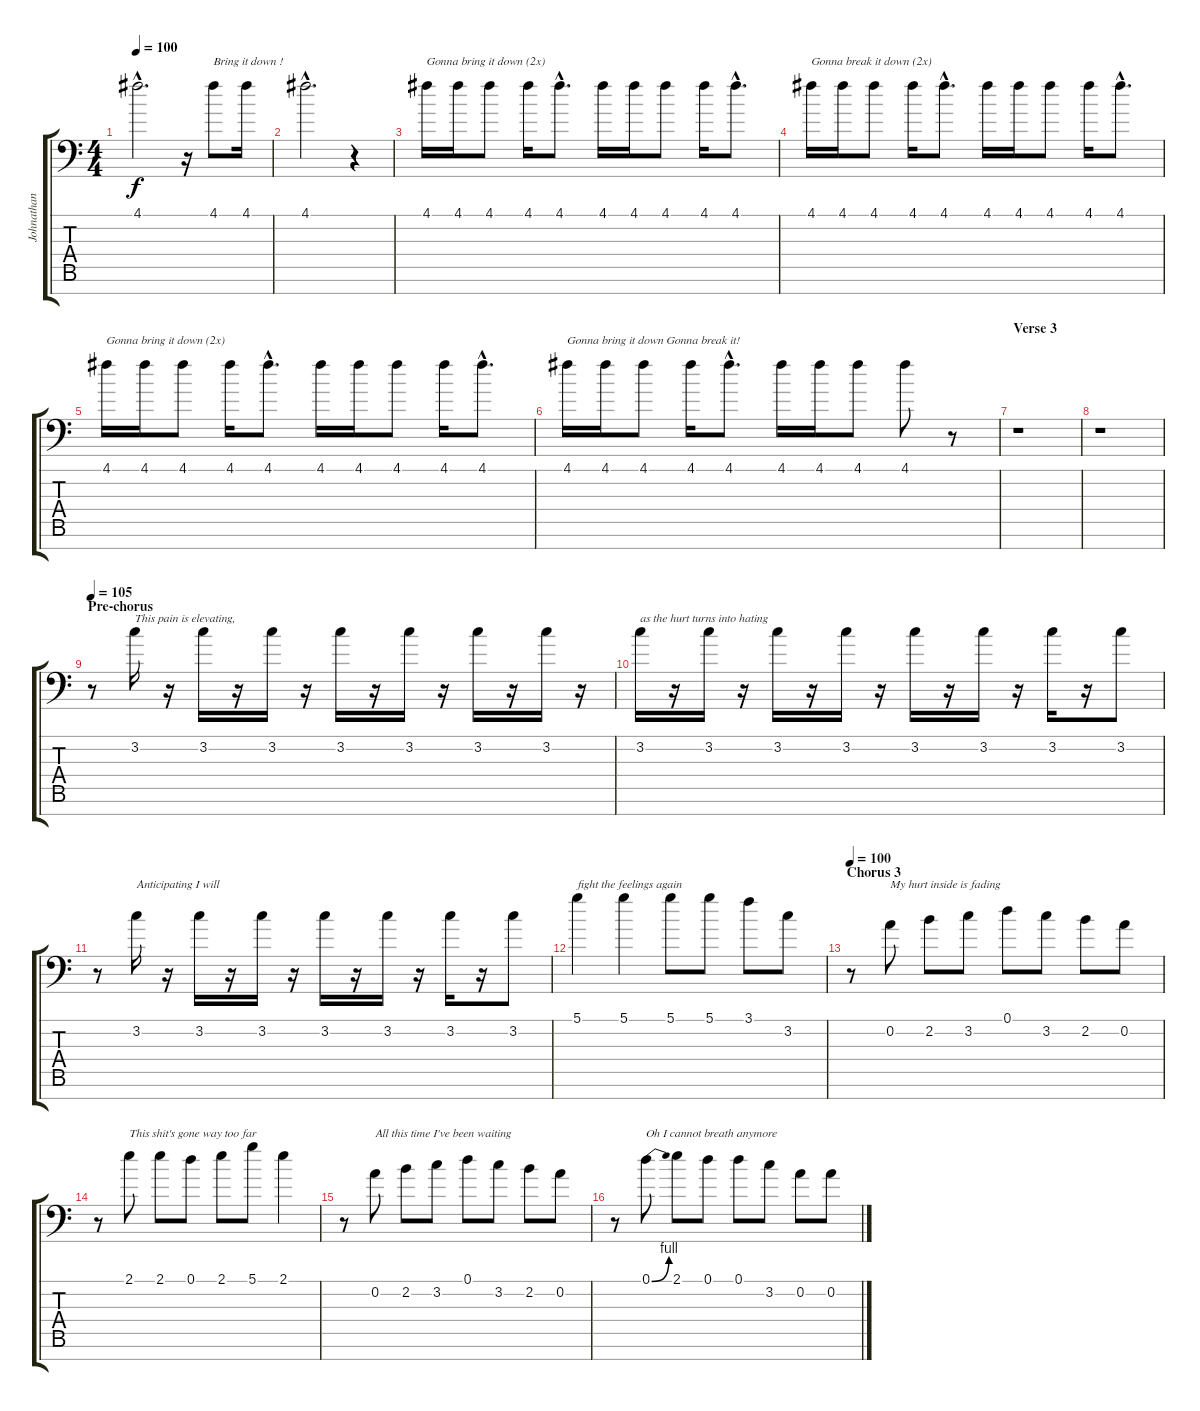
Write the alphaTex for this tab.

\track ("Johnathan Davis - Vocals" "Johnathan ") {instrument electricguitarmuted}
\staff {score tabs}
\tuning (D4 A3 F3 C3 G2 D2 A1) {hide}
\ts (4 4)
\tempo 100
\clef f4
\ks c
4.1{hac}.2{d dy f} r.16 4.1.8{txt "Bring it down !"} 4.1.16 |
4.1{hac}.2{d} r.4 |
4.1.16{txt "Gonna bring it down (2x)"} 4.1.16 4.1.8 4.1.16 4.1{hac}.8{d} 4.1.16 4.1.16 4.1.8 4.1.16 4.1{hac}.8{d} |
4.1.16{txt "Gonna break it down (2x)"} 4.1.16 4.1.8 4.1.16 4.1{hac}.8{d} 4.1.16 4.1.16 4.1.8 4.1.16 4.1{hac}.8{d} |
4.1.16{txt "Gonna bring it down (2x)"} 4.1.16 4.1.8 4.1.16 4.1{hac}.8{d} 4.1.16 4.1.16 4.1.8 4.1.16 4.1{hac}.8{d} |
4.1.16{txt "Gonna bring it down Gonna break it!"} 4.1.16 4.1.8 4.1.16 4.1{hac}.8{d} 4.1.16 4.1.16 4.1.8 4.1.8 r.8 |
\section ("" "Verse 3")
r.1 |
r.1 |
\section ("" "Pre-chorus")
\tempo 105
r.8{instrument electricguitarmuted} 3.2.16{txt "This pain is elevating,"} r.16 3.2.16 r.16 3.2.16 r.16 3.2.16 r.16 3.2.16 r.16 3.2.16 r.16 3.2.16 r.16 |
3.2.16{txt "as the hurt turns into hating "} r.16 3.2.16 r.16 3.2.16 r.16 3.2.16 r.16 3.2.16 r.16 3.2.16 r.16 3.2.16 r.16 3.2.8 |
r.8 3.2.16{txt "Anticipating I will "} r.16 3.2.16 r.16 3.2.16 r.16 3.2.16 r.16 3.2.16 r.16 3.2.16 r.16 3.2.8 |
5.1.4{txt "fight the feelings again"} 5.1.4 5.1.8 5.1.8 3.1.8 3.2.8 |
\section ("" "Chorus 3")
\tempo 100
r.8{instrument distortionguitar} 0.2.8{txt "My hurt inside is fading "} 2.2.8 3.2.8 0.1.8 3.2.8 2.2.8 0.2.8 |
r.8 2.1.8{txt "This shit's gone way too far"} 2.1.8 0.1.8 2.1.8 5.1.8 2.1.4 |
r.8 0.2.8{txt "All this time I've been waiting "} 2.2.8 3.2.8 0.1.8 3.2.8 2.2.8 0.2.8 |
r.8 0.1{be (bend 0 0 60 4)}.8{txt "Oh I cannot breath anymore "} 2.1.8 0.1.8 0.1.8 3.2.8 0.2.8 0.2.8
